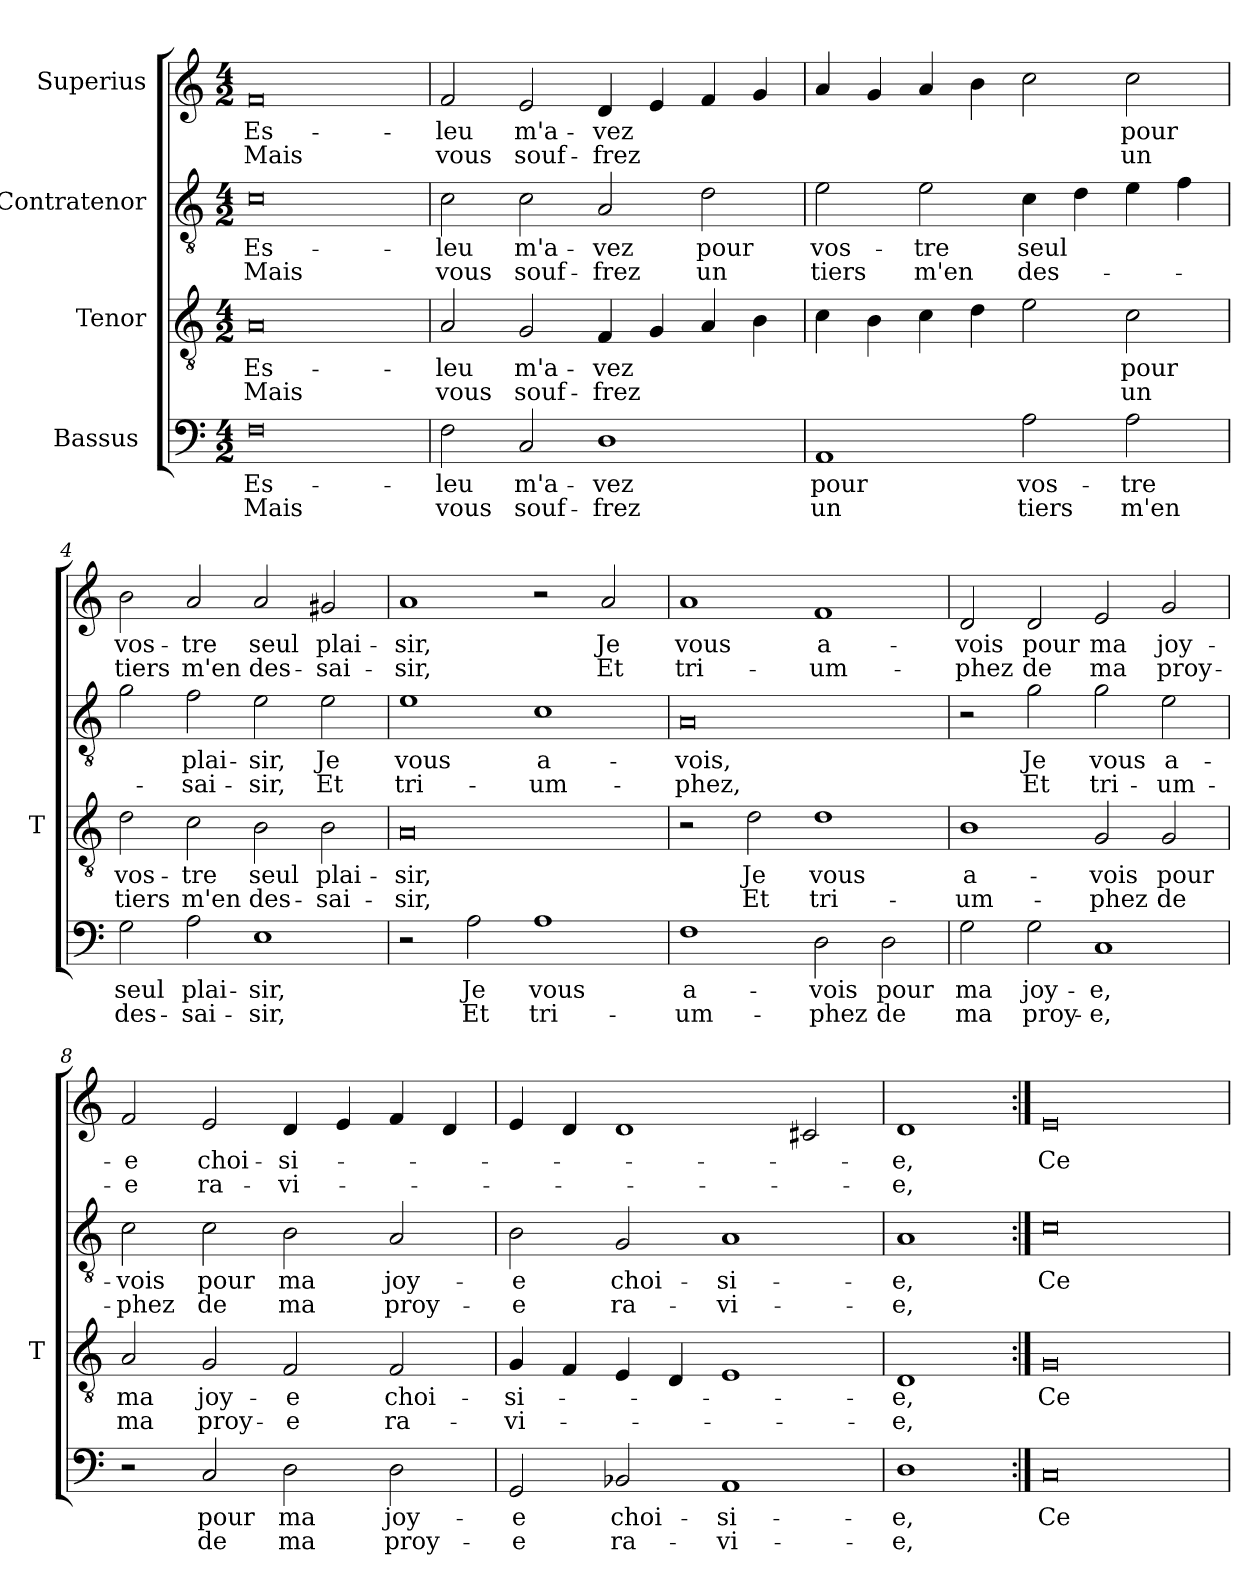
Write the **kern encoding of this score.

**kern	**text	**text	**kern	**text	**text	**kern	**text	**text	**kern	**text	**text
*part4	*part4	*part4	*part3	*part3	*part3	*part2	*part2	*part2	*part1	*part1	*part1
*staff4	*staff4	*staff4	*staff3	*staff3	*staff3	*staff2	*staff2	*staff2	*staff1	*staff1	*staff1
*I"Bassus 	*	*	*I"Tenor	*	*	*I"Contratenor	*	*	*I"Superius	*	*
*	*	*	*I'T	*	*	*	*	*	*	*	*
*clefF4	*	*	*clefGv2	*	*	*clefGv2	*	*	*clefG2	*	*
*k[]	*	*	*k[]	*	*	*k[]	*	*	*k[]	*	*
*M4/2	*	*	*M4/2	*	*	*M4/2	*	*	*M4/2	*	*
=1	=1	=1	=1	=1	=1	=1	=1	=1	=1	=1	=1
0F	Es-	-Mais	0A	Es-	-Mais	0c	Es-	-Mais	0f	Es-	-Mais
=2	=2	=2	=2	=2	=2	=2	=2	=2	=2	=2	=2
2F	-leu	-vous	2A	-leu	-vous	2c	-leu	-vous	2f	-leu	-vous
2C	m'a-	souf-	2G	m'a-	souf-	2c	m'a-	souf-	2e	m'a-	souf-
1D	-vez	-frez	4F	-vez	-frez	2A	-vez	-frez	4d	-vez	-frez
.	.	.	4G	.	.	.	.	.	4e	.	.
.	.	.	4A	.	.	2d	-pour	-un	4f	.	.
.	.	.	4B	.	.	.	.	.	4g	.	.
=3	=3	=3	=3	=3	=3	=3	=3	=3	=3	=3	=3
1AA	-pour	-un	4c	.	.	2e	vos-	-tiers	4a	.	.
.	.	.	4B	.	.	.	.	.	4g	.	.
.	.	.	4c	.	.	2e	-tre	-m'en	4a	.	.
.	.	.	4d	.	.	.	.	.	4b	.	.
2A	vos-	-tiers	2e	.	.	4c	-seul	des-	2cc	.	.
.	.	.	.	.	.	4d	.	.	.	.	.
2A	-tre	-m'en	2c	-pour	-un	4e	.	.	2cc	-pour	-un
.	.	.	.	.	.	4f	.	.	.	.	.
=4	=4	=4	=4	=4	=4	=4	=4	=4	=4	=4	=4
2G	-seul	des-	2d	vos-	-tiers	2g	.	.	2b	vos-	-tiers
2A	plai-	sai-	2c	-tre	-m'en	2f	plai-	sai-	2a	-tre	-m'en
1E	-sir,	-sir,	2B	-seul	des-	2e	-sir,	-sir,	2a	-seul	des-
.	.	.	2B	plai-	sai-	2e	-Je	-Et	2g#X	plai-	sai-
=5	=5	=5	=5	=5	=5	=5	=5	=5	=5	=5	=5
2r	.	.	0A	-sir,	-sir,	1e	-vous	tri-	1a	-sir,	-sir,
2A	-Je	-Et	.	.	.	.	.	.	.	.	.
1A	-vous	tri-	.	.	.	1c	a-	um-	2r	.	.
.	.	.	.	.	.	.	.	.	2a	-Je	-Et
=6	=6	=6	=6	=6	=6	=6	=6	=6	=6	=6	=6
1F	a-	um-	2r	.	.	0A	-vois,	-phez,	1a	-vous	tri-
.	.	.	2d	-Je	-Et	.	.	.	.	.	.
2D	-vois	-phez	1d	-vous	tri-	.	.	.	1f	a-	um-
2D	-pour	-de	.	.	.	.	.	.	.	.	.
=7	=7	=7	=7	=7	=7	=7	=7	=7	=7	=7	=7
2G	-ma	-ma	1B	a-	um-	2r	.	.	2d	-vois	-phez
2G	joy-	proy-	.	.	.	2g	-Je	-Et	2d	-pour	-de
1C	-e,	-e,	2G	-vois	-phez	2g	-vous	tri-	2e	-ma	-ma
.	.	.	2G	-pour	-de	2e	a-	um-	2g	joy-	proy-
=8	=8	=8	=8	=8	=8	=8	=8	=8	=8	=8	=8
2r	.	.	2A	-ma	-ma	2c	-vois	-phez	2f	-e	-e
2C	-pour	-de	2G	joy-	proy-	2c	-pour	-de	2e	choi-	ra-
2D	-ma	-ma	2F	-e	-e	2B	-ma	-ma	4d	si-	vi-
.	.	.	.	.	.	.	.	.	4e	.	.
2D	joy-	proy-	2F	choi-	ra-	2A	joy-	proy-	4f	.	.
.	.	.	.	.	.	.	.	.	4d	.	.
=9	=9	=9	=9	=9	=9	=9	=9	=9	=9	=9	=9
2GG	-e	-e	4G	si-	vi-	2B	-e	-e	4e	.	.
.	.	.	4F	.	.	.	.	.	4d	.	.
2BB-X	choi-	ra-	4E	.	.	2G	choi-	ra-	1d	.	.
.	.	.	4D	.	.	.	.	.	.	.	.
1AA	si-	vi-	1E	.	.	1A	si-	vi-	.	.	.
.	.	.	.	.	.	.	.	.	2c#X	.	.
=10	=10	=10	=10	=10	=10	=10	=10	=10	=10	=10	=10
1D	-e,	-e,	1D	-e,	-e,	1A	-e,	-e,	1d	-e,	-e,
=11:|!	=11:|!	=11:|!	=11:|!	=11:|!	=11:|!	=11:|!	=11:|!	=11:|!	=11:|!	=11:|!	=11:|!
0C	-Ce	.	0G	-Ce	.	0c	-Ce	.	0e	-Ce	.
=	=	=	=	=	=	=	=	=	=	=	=
*-	*-	*-	*-	*-	*-	*-	*-	*-	*-	*-	*-
